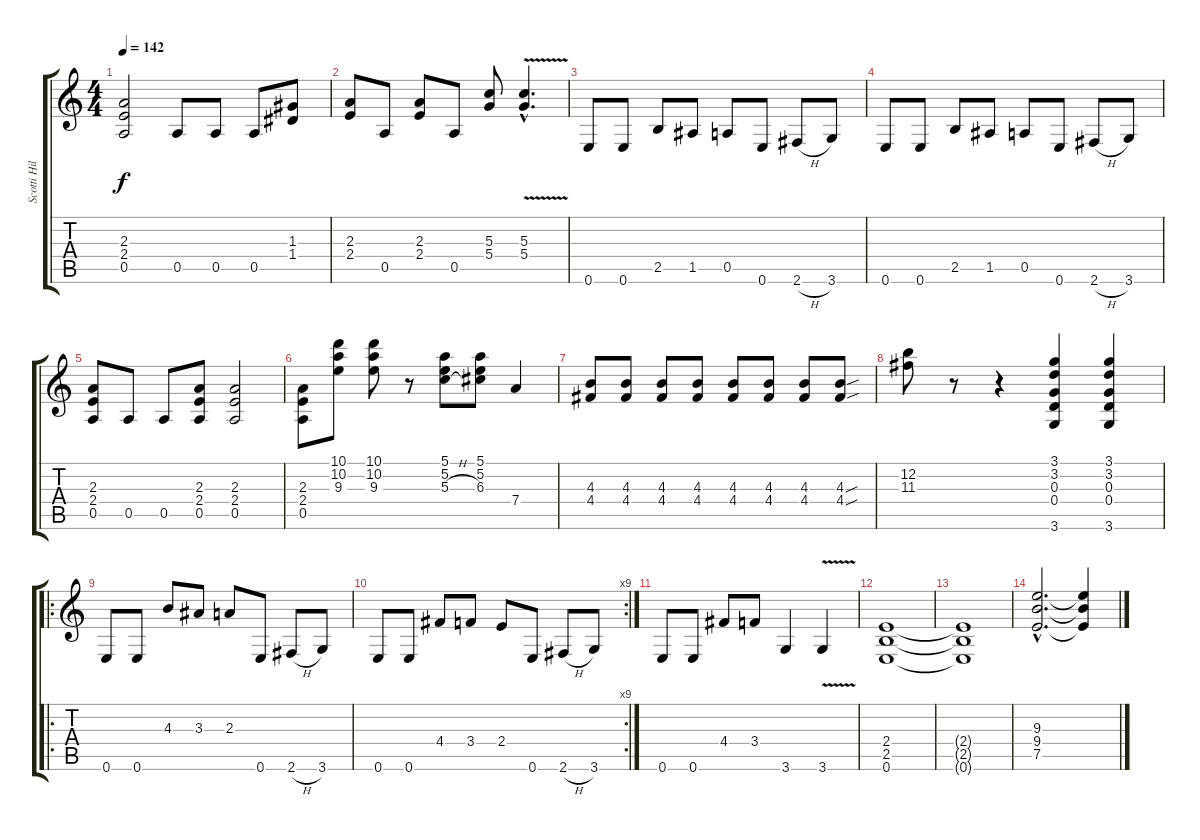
\track ("Scotti Hill" "Scotti Hil") {instrument overdrivenguitar}
\staff {score tabs}
\tuning (E4 B3 G3 D3 A2 E2) {hide}
\ts (4 4)
\tempo 142
\clef g2
\ks c
(2.3 2.4 0.5).2{dy f} 0.5.8 0.5.8 0.5.8 (1.3 1.4).8 |
(2.3 2.4).8 0.5.8 (2.3 2.4).8 0.5.8 (5.3 5.4).8 (5.3{hac} 5.4{v hac}).4{d} |
0.6.8 0.6.8 2.5.8 1.5.8 0.5.8 0.6.8 2.6{h}.8 3.6.8 |
0.6.8 0.6.8 2.5.8 1.5.8 0.5.8 0.6.8 2.6{h}.8 3.6.8 |
(2.3 2.4 0.5).8 0.5.8 0.5.8 (2.3 2.4 0.5).8 (2.3 2.4 0.5).2 |
(2.3 2.4 0.5).8 (10.1 10.2 9.3).8 (10.1 10.2 9.3).8 r.8 (5.1 5.2 5.3{h}).8 (5.1 5.2 6.3).8 7.4.4 |
(4.3 4.4).8 (4.3 4.4).8 (4.3 4.4).8 (4.3 4.4).8 (4.3 4.4).8 (4.3 4.4).8 (4.3 4.4).8 (4.3{sou} 4.4{sou}).8 |
(12.2 11.3).8 r.8 r.4 (3.1 3.2 0.3 0.4 3.6).4 (3.1 3.2 0.3 0.4 3.6).4 |
\ro
0.6.8 0.6.8 4.3.8 3.3.8 2.3.8 0.6.8 2.6{h}.8 3.6.8 |
\rc 9
0.6.8 0.6.8 4.4.8 3.4.8 2.4.8 0.6.8 2.6{h}.8 3.6.8 |
0.6.8 0.6.8 4.4.8 3.4.8 3.6.4 3.6{v}.4 |
(2.4 2.5 0.6).1 |
(2.4{t} 2.5{t} 0.6{t}).1 |
(9.3{hac} 9.4{hac} 7.5{hac}).2{d} (9.3{t} 9.4{t} 7.5{t}).4
